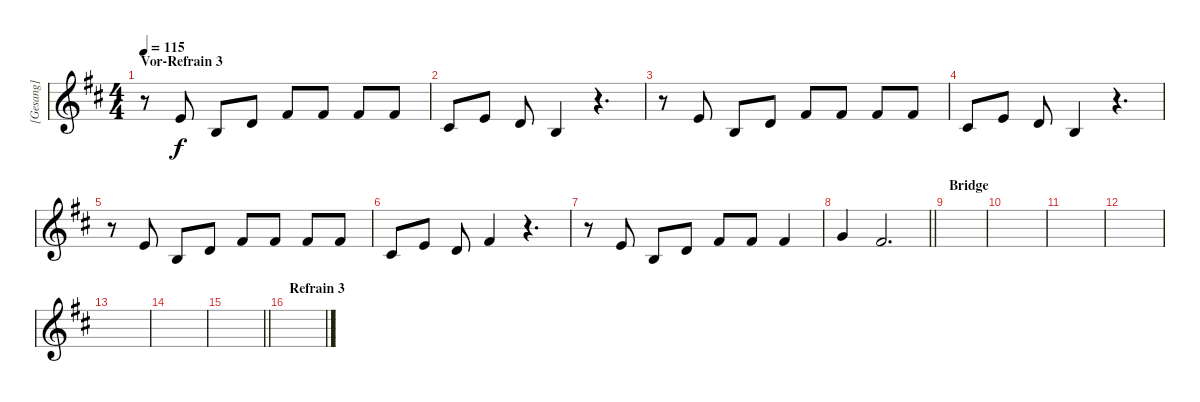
\track ("[Gesang]" "[Gesang]") {instrument baritonesax}
\staff {score}
\tuning (E4 B3 G3 D3 A2 E2) {hide}
\ts (4 4)
\section ("" "Vor-Refrain 3")
\tempo 115
\clef g2
\ks bminor
r.8{dy f} 9.3.8 4.3.8 7.3.8 7.2.8 7.2.8 7.2.8 7.2.8 |
6.3.8 9.3.8 7.3.8 4.3.4 r.4{d} |
r.8 9.3.8 4.3.8 7.3.8 7.2.8 7.2.8 7.2.8 7.2.8 |
6.3.8 9.3.8 7.3.8 4.3.4 r.4{d} |
r.8 9.3.8 4.3.8 7.3.8 7.2.8 7.2.8 7.2.8 7.2.8 |
6.3.8 9.3.8 7.3.8 7.2.4 r.4{d} |
r.8 9.3.8 4.3.8 7.3.8 7.2.8 7.2.8 7.2.4 |
\barLineRight lightlight
8.2.4 7.2.2{d} |
\section ("" "Bridge")
|
|
|
|
|
|
\barLineRight lightlight
|
\section ("" "Refrain 3")
